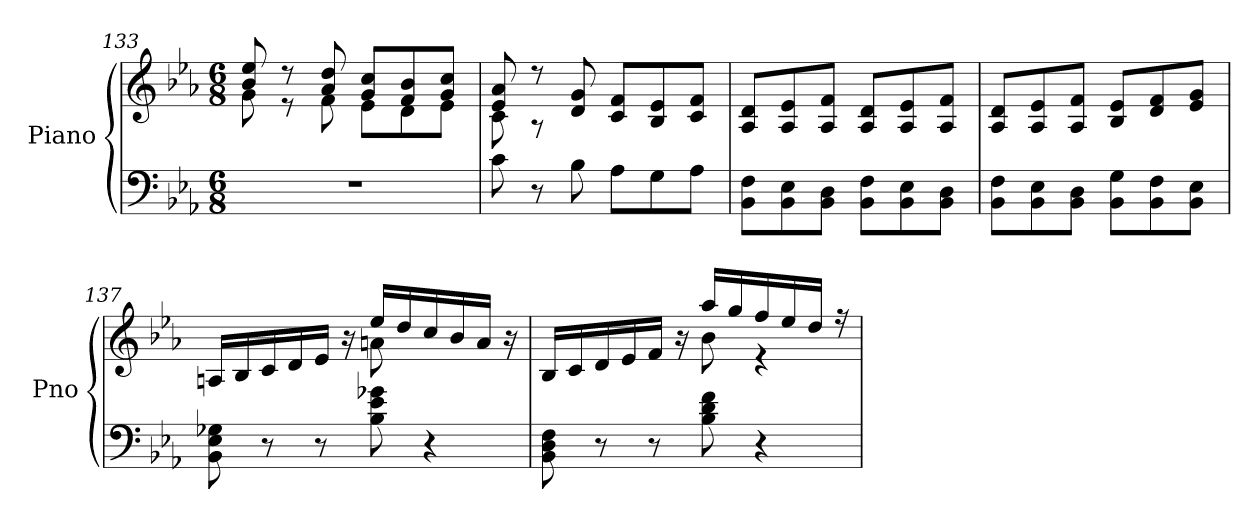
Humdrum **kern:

**kern	**kern
*part1	*part1
*staff2	*staff1
*I"Piano	*
*I'Pno	*
*clefF4	*clefG2
*k[b-e-a-]	*k[b-e-a-]
*M6/8	*M6/8
=133	=133
*	*^
2.r	8b-/ 8ee-/	8g\
.	8r	8r
.	8a-/ 8dd/	8f\
.	8g/ 8cc/L	8e-\L
.	8f/ 8b-/	8d\
.	8g/ 8cc/J	8e-\J
=134	=134	=134
8c\	8e-/ 8a-/	8c\
8r	8r	8r
8B-\	8d/ 8g/	2ryy
8A-\L	8c/ 8f/L	.
8G\	8B-/ 8e-/	.
8A-\J	8c/ 8f/J	.
*	*v	*v
=135	=135
8BB-\ 8F\L	8A-/ 8d/L
8BB-\ 8E-\	8A-/ 8e-/
8BB-\ 8D\J	8A-/ 8f/J
8BB-\ 8F\L	8A-/ 8d/L
8BB-\ 8E-\	8A-/ 8e-/
8BB-\ 8D\J	8A-/ 8f/J
!!LO:LB:g=z
=136	=136
8BB-\ 8F\L	8A-/ 8d/L
8BB-\ 8E-\	8A-/ 8e-/
8BB-\ 8D\J	8A-/ 8f/J
8BB-\ 8G\L	8B-/ 8e-/L
8BB-\ 8F\	8d/ 8f/
8BB-\ 8E-\J	8e-/ 8g/J
=137	=137
*	*^
8BB-\ 8E-\ 8G-X\	16An/LL	4rAyy
.	16B-/	.
8r	16c/	.
.	16d/	.
8r	16e-/JJ	8reyy
.	16r	.
8B-\ 8e-\ 8g-X\	16ee-/LL	8an\
.	16dd/	.
4r	16cc/	4ryy
.	16b-/	.
.	16a/JJ	.
.	16r	.
=138	=138	=138
8BB-\ 8D\ 8F\	16B-/LL	4ryy
.	16c/	.
8r	16d/	.
.	16e-/	.
8r	16f/JJ	8ryy
.	16r	.
8B-\ 8d\ 8f\	16aa-/LL	8b-\
.	16gg/	.
4r	16ff/	4r
.	16ee-/	.
.	16dd/JJ	.
.	16r	.
*	*v	*v
=	=
*-	*-
